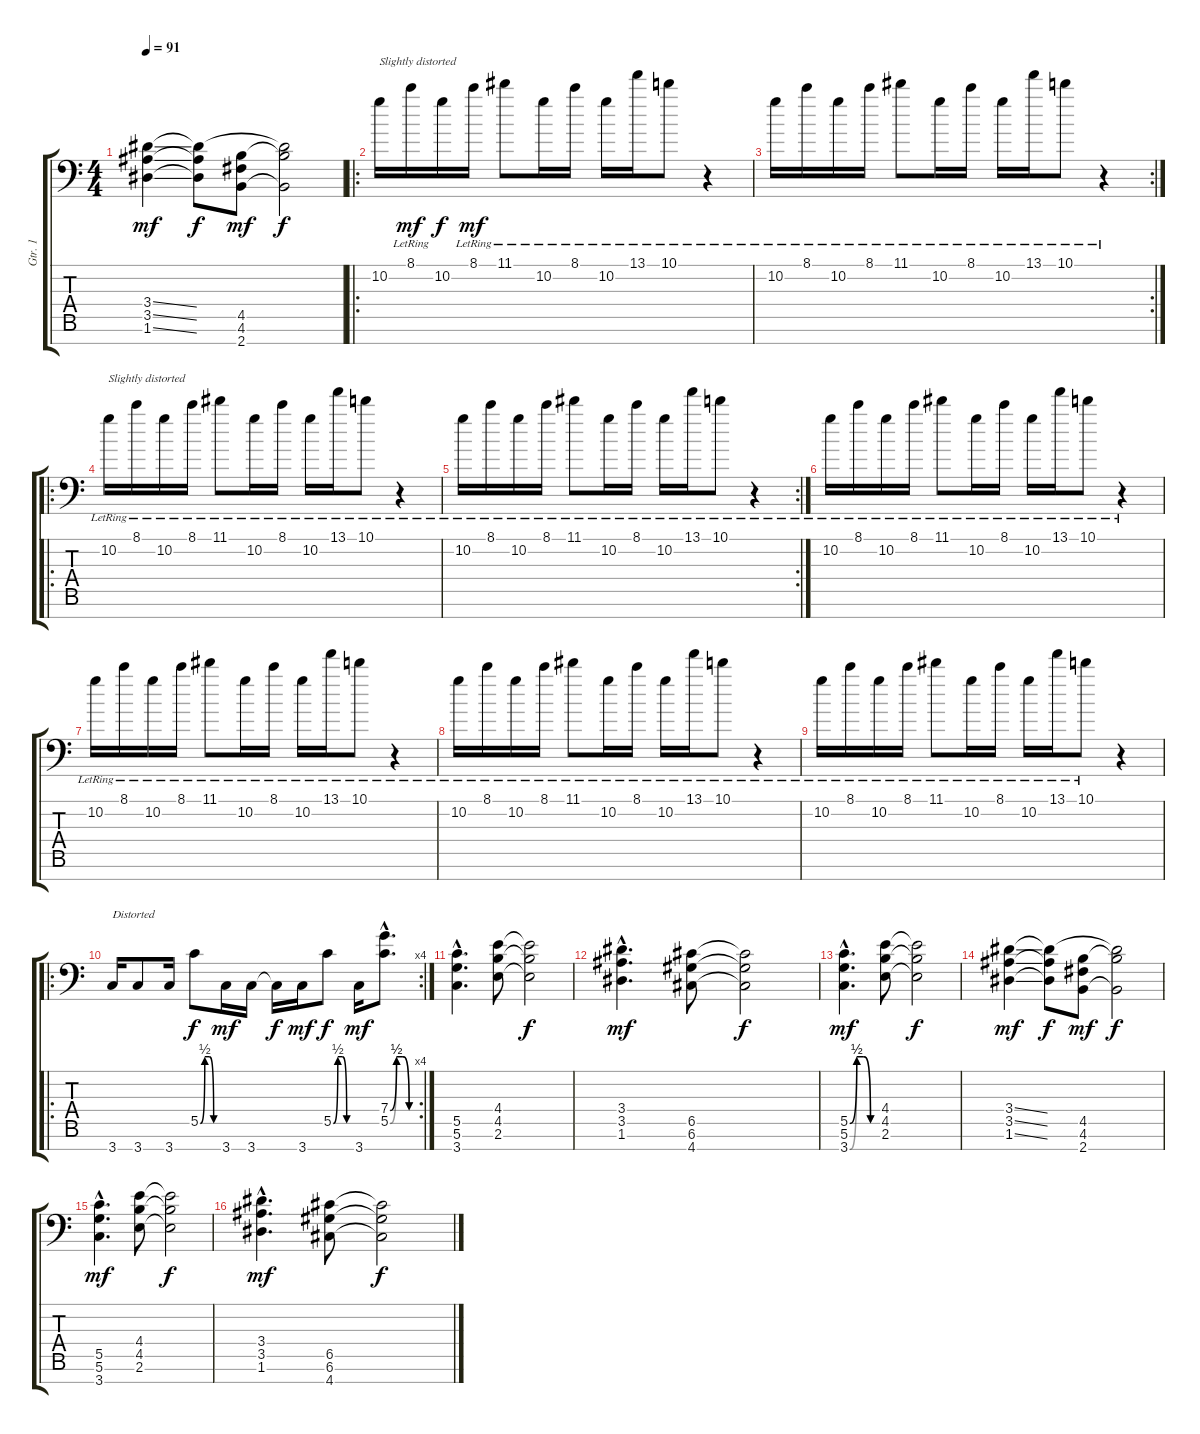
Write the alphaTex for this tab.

\track ("Gtr. 1" "Gtr. 1") {instrument distortionguitar}
\staff {score tabs}
\tuning (E4 A3 F3 C3 G2 D2 A1) {hide}
\ts (4 4)
\tempo 91
\clef f4
\ks c
(3.4{ss} 3.5{ss} 1.6{ss}).4{dy mf} (3.4{t} 3.5{t} 1.6{t}).8{dy f} (4.5 4.6 2.7).8{dy mf} (3.4{t} 4.5{t} 2.7{t}).2{dy f} |
\ro
10.2.16{txt "Slightly distorted" instrument overdrivenguitar} 8.1{lr}.16{dy mf} 10.2.16{dy f} 8.1{lr}.16{dy mf} 11.1{lr}.8 10.2{lr}.16 8.1{lr}.16 10.2{lr}.16 13.1{lr}.16 10.1{lr}.8 r.4 |
\rc 2
10.2{lr}.16 8.1{lr}.16 10.2{lr}.16 8.1{lr}.16 11.1{lr}.8 10.2{lr}.16 8.1{lr}.16 10.2{lr}.16 13.1{lr}.16 10.1{lr}.8 r.4 |
\ro
10.2{lr}.16{txt "Slightly distorted" instrument overdrivenguitar} 8.1{lr}.16 10.2{lr}.16 8.1{lr}.16 11.1{lr}.8 10.2{lr}.16 8.1{lr}.16 10.2{lr}.16 13.1{lr}.16 10.1{lr}.8 r.4 |
\rc 2
10.2{lr}.16 8.1{lr}.16 10.2{lr}.16 8.1{lr}.16 11.1{lr}.8 10.2{lr}.16 8.1{lr}.16 10.2{lr}.16 13.1{lr}.16 10.1{lr}.8 r.4 |
10.2{lr}.16 8.1{lr}.16 10.2{lr}.16 8.1{lr}.16 11.1{lr}.8 10.2{lr}.16 8.1{lr}.16 10.2{lr}.16 13.1{lr}.16 10.1{lr}.8 r.4 |
10.2{lr}.16 8.1{lr}.16 10.2{lr}.16 8.1{lr}.16 11.1{lr}.8 10.2{lr}.16 8.1{lr}.16 10.2{lr}.16 13.1{lr}.16 10.1{lr}.8 r.4 |
10.2{lr}.16 8.1{lr}.16 10.2{lr}.16 8.1{lr}.16 11.1{lr}.8 10.2{lr}.16 8.1{lr}.16 10.2{lr}.16 13.1{lr}.16 10.1{lr}.8 r.4 |
10.2{lr}.16 8.1{lr}.16 10.2{lr}.16 8.1{lr}.16 11.1{lr}.8 10.2{lr}.16 8.1{lr}.16 10.2{lr}.16 13.1{lr}.16 10.1{lr}.8 r.4 |
\ro
\rc 4
3.7.16{txt "Distorted" instrument distortionguitar} 3.7.8 3.7.16 5.5{be (custom 0 0 15 2 30 2 45 0 60 0)}.8{dy f} 3.7.16{dy mf} 3.7.16 3.7{t}.16{dy f} 3.7.16{dy mf} 5.5{be (custom 0 0 15 2 30 2 45 0 60 0)}.8{dy f} 3.7.16{dy mf} (7.4{be (custom 0 0 15 2 30 2 45 0 60 0) hac} 5.5{be (custom 0 0 15 2 30 2 45 0 60 0) hac}).8{d} |
(5.5{hac} 5.6{hac} 3.7{hac}).4{d} (4.4 4.5 2.6).8 (4.4{t} 4.5{t} 2.6{t}).2{dy f} |
(3.4{hac} 3.5{hac} 1.6{hac}).4{d dy mf} (6.5 6.6 4.7).8 (6.5{t} 6.6{t} 4.7{t}).2{dy f} |
(5.5{be (custom 0 0 15 2 30 2 45 0 60 0) hac} 5.6{hac} 3.7{be (custom 0 0 15 2 30 2 45 0 60 0) hac}).4{d dy mf} (4.4 4.5 2.6).8 (4.4{t} 4.5{t} 2.6{t}).2{dy f} |
(3.4{ss} 3.5{ss} 1.6{ss}).4{dy mf} (3.4{t} 3.5{t} 1.6{t}).8{dy f} (4.5 4.6 2.7).8{dy mf} (3.4{t} 4.5{t} 2.7{t}).2{dy f} |
(5.5{hac} 5.6{hac} 3.7{hac}).4{d dy mf} (4.4 4.5 2.6).8 (4.4{t} 4.5{t} 2.6{t}).2{dy f} |
(3.4{hac} 3.5{hac} 1.6{hac}).4{d dy mf} (6.5 6.6 4.7).8 (6.5{t} 6.6{t} 4.7{t}).2{dy f}
